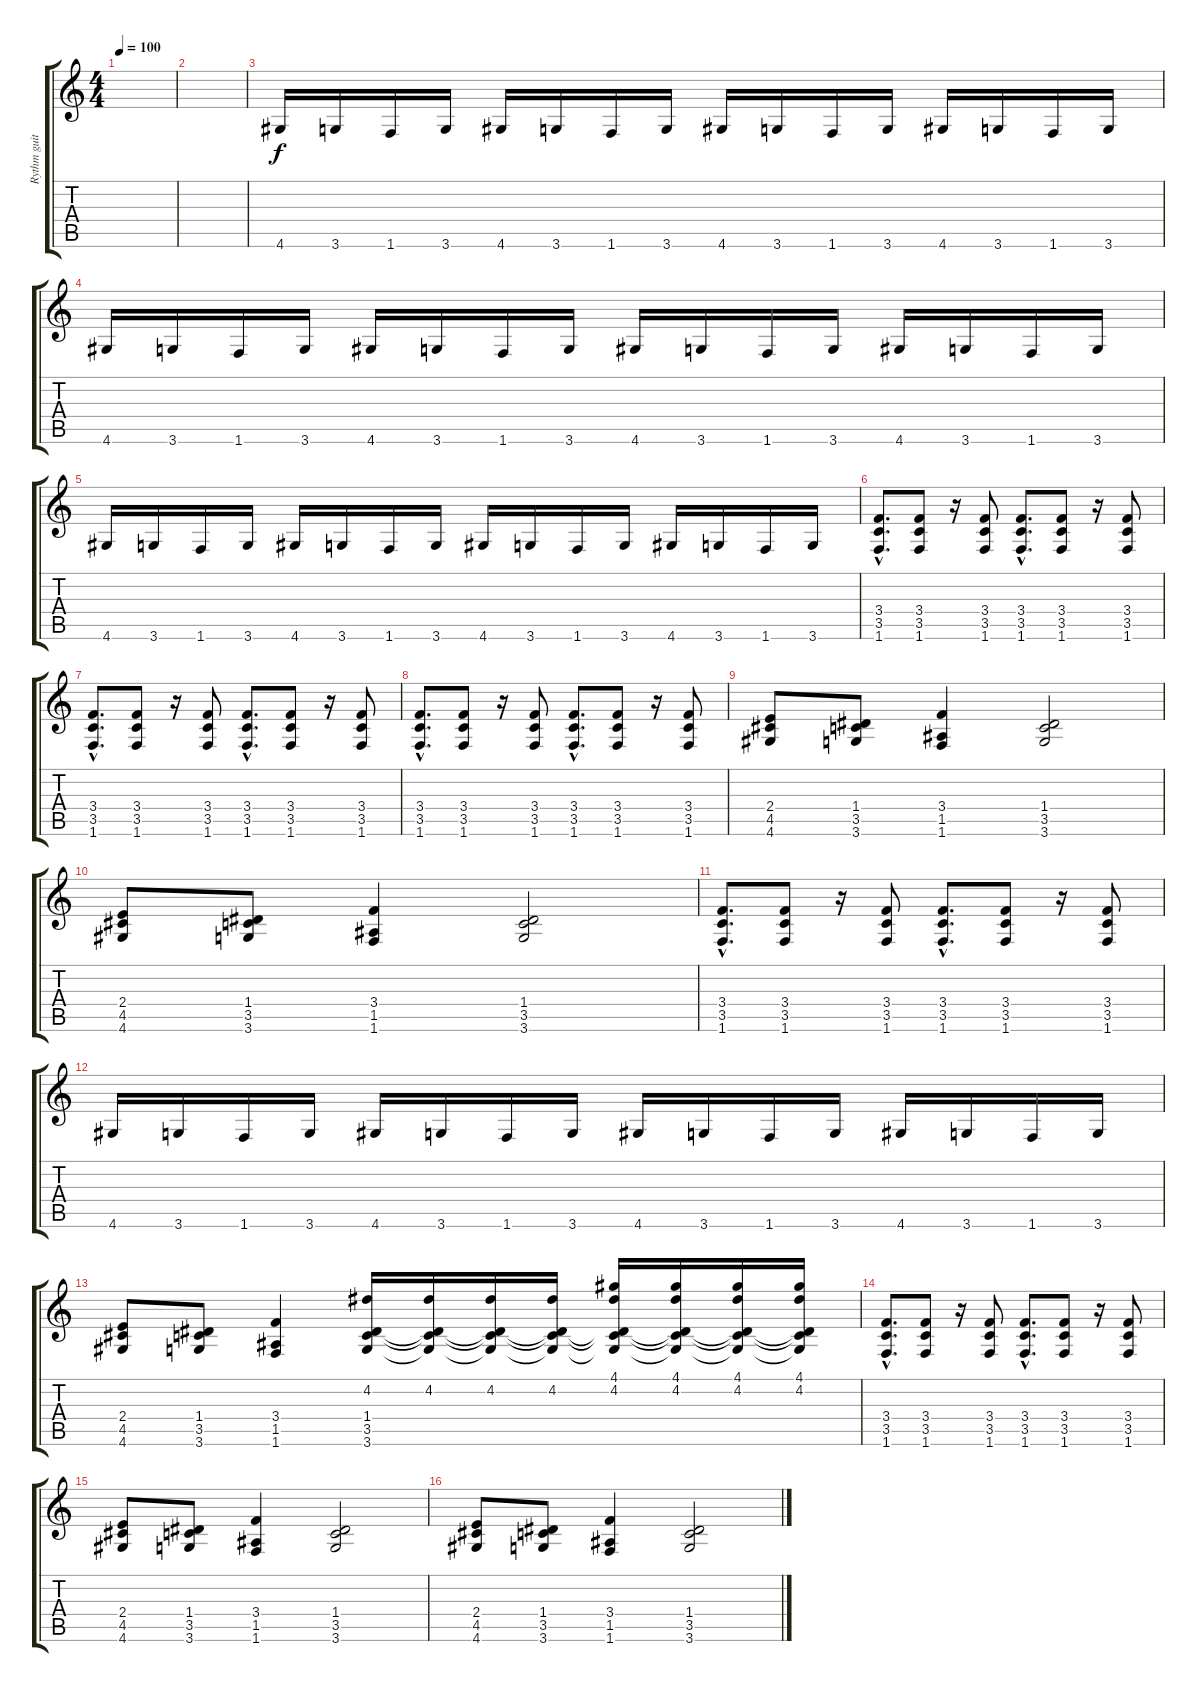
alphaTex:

\track ("Rythm guitar" "Rythm guit") {instrument overdrivenguitar}
\staff {score tabs}
\tuning (E4 B3 G3 D3 A2 E2) {hide}
\ts (4 4)
\tempo 100
\clef g2
\ks c
|
|
4.6.16 3.6.16 1.6.16 3.6.16 4.6.16 3.6.16 1.6.16 3.6.16 4.6.16 3.6.16 1.6.16 3.6.16 4.6.16 3.6.16 1.6.16 3.6.16 |
4.6.16 3.6.16 1.6.16 3.6.16 4.6.16 3.6.16 1.6.16 3.6.16 4.6.16 3.6.16 1.6.16 3.6.16 4.6.16 3.6.16 1.6.16 3.6.16 |
4.6.16 3.6.16 1.6.16 3.6.16 4.6.16 3.6.16 1.6.16 3.6.16 4.6.16 3.6.16 1.6.16 3.6.16 4.6.16 3.6.16 1.6.16 3.6.16 |
(3.4{hac} 3.5{hac} 1.6{hac}).8{d volume 13} (3.4 3.5 1.6).8 r.16 (3.4 3.5 1.6).8 (3.4{hac} 3.5{hac} 1.6{hac}).8{d} (3.4 3.5 1.6).8 r.16 (3.4 3.5 1.6).8 |
(3.4{hac} 3.5{hac} 1.6{hac}).8{d} (3.4 3.5 1.6).8 r.16 (3.4 3.5 1.6).8 (3.4{hac} 3.5{hac} 1.6{hac}).8{d} (3.4 3.5 1.6).8 r.16 (3.4 3.5 1.6).8 |
(3.4{hac} 3.5{hac} 1.6{hac}).8{d} (3.4 3.5 1.6).8 r.16 (3.4 3.5 1.6).8 (3.4{hac} 3.5{hac} 1.6{hac}).8{d} (3.4 3.5 1.6).8 r.16 (3.4 3.5 1.6).8 |
(2.4 4.5 4.6).8 (1.4 3.5 3.6).8 (3.4 1.5 1.6).4 (1.4 3.5 3.6).2 |
(2.4 4.5 4.6).8 (1.4 3.5 3.6).8 (3.4 1.5 1.6).4 (1.4 3.5 3.6).2 |
(3.4{hac} 3.5{hac} 1.6{hac}).8{d} (3.4 3.5 1.6).8 r.16 (3.4 3.5 1.6).8 (3.4{hac} 3.5{hac} 1.6{hac}).8{d} (3.4 3.5 1.6).8 r.16 (3.4 3.5 1.6).8 |
4.6.16 3.6.16 1.6.16 3.6.16 4.6.16 3.6.16 1.6.16 3.6.16 4.6.16 3.6.16 1.6.16 3.6.16 4.6.16 3.6.16 1.6.16 3.6.16 |
(2.4 4.5 4.6).8 (1.4 3.5 3.6).8 (3.4 1.5 1.6).4 (4.2 1.4 3.5 3.6).16 (4.2 1.4{t} 3.5{t} 3.6{t}).16 (4.2 1.4{t} 3.5{t} 3.6{t}).16 (4.2 1.4{t} 3.5{t} 3.6{t}).16 (4.1 4.2 1.4{t} 3.5{t} 3.6{t}).16 (4.1 4.2 1.4{t} 3.5{t} 3.6{t}).16 (4.1 4.2 1.4{t} 3.5{t} 3.6{t}).16 (4.1 4.2 1.4{t} 3.5{t} 3.6{t}).16 |
(3.4{hac} 3.5{hac} 1.6{hac}).8{d} (3.4 3.5 1.6).8 r.16 (3.4 3.5 1.6).8 (3.4{hac} 3.5{hac} 1.6{hac}).8{d} (3.4 3.5 1.6).8 r.16 (3.4 3.5 1.6).8 |
(2.4 4.5 4.6).8 (1.4 3.5 3.6).8 (3.4 1.5 1.6).4 (1.4 3.5 3.6).2 |
(2.4 4.5 4.6).8 (1.4 3.5 3.6).8 (3.4 1.5 1.6).4 (1.4 3.5 3.6).2
